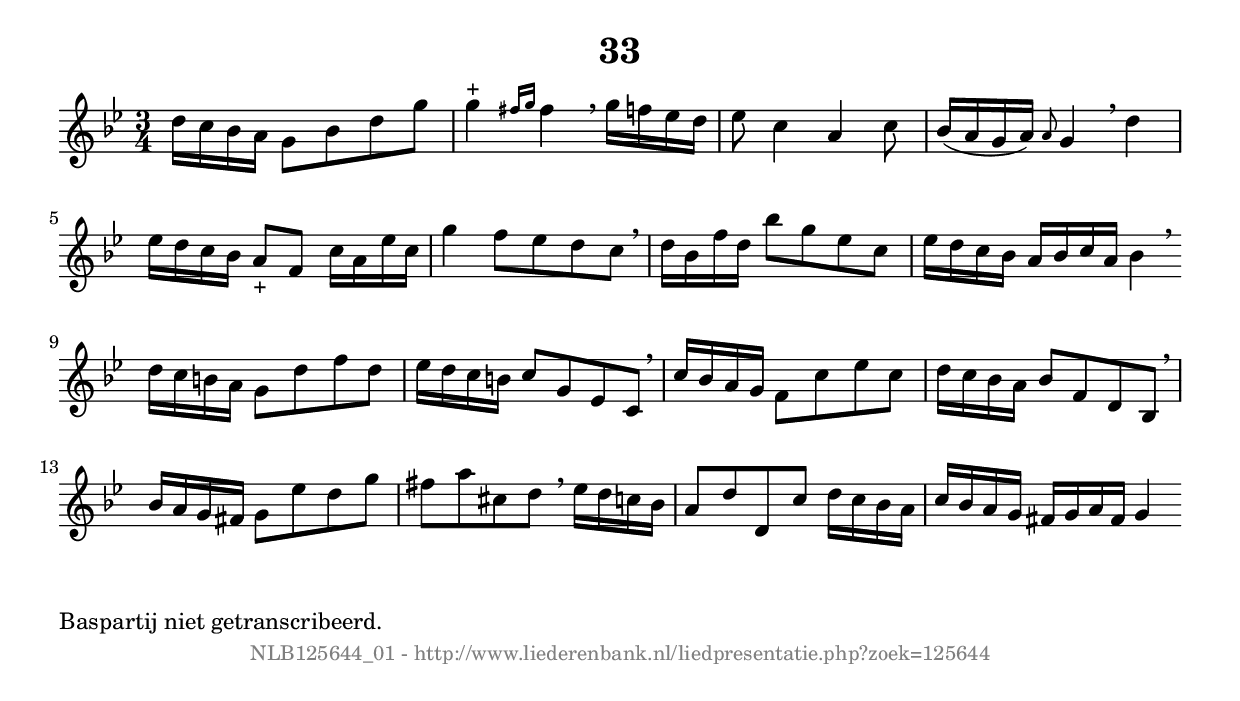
%
% produced by wce2krn 1.64 (7 June 2014)
%
\version"2.16"
#(append! paper-alist '(("long" . (cons (* 210 mm) (* 2000 mm)))))
#(set-default-paper-size "long")
sb = {\breathe}
mBreak = {\breathe }
bBreak = {\breathe }
x = {\once\override NoteHead #'style = #'cross }
gl=\glissando
itime={\override Staff.TimeSignature #'stencil = ##f }
ficta = {\once\set suggestAccidentals = ##t}
fine = {\once\override Score.RehearsalMark #'self-alignment-X = #1 \mark \markup {\italic{Fine}}}
dc = {\once\override Score.RehearsalMark #'self-alignment-X = #1 \mark \markup {\italic{D.C.}}}
dcf = {\once\override Score.RehearsalMark #'self-alignment-X = #1 \mark \markup {\italic{D.C. al Fine}}}
dcc = {\once\override Score.RehearsalMark #'self-alignment-X = #1 \mark \markup {\italic{D.C. al Coda}}}
ds = {\once\override Score.RehearsalMark #'self-alignment-X = #1 \mark \markup {\italic{D.S.}}}
dsf = {\once\override Score.RehearsalMark #'self-alignment-X = #1 \mark \markup {\italic{D.S. al Fine}}}
dsc = {\once\override Score.RehearsalMark #'self-alignment-X = #1 \mark \markup {\italic{D.S. al Coda}}}
pv = {\set Score.repeatCommands = #'((volta "1"))}
sv = {\set Score.repeatCommands = #'((volta "2"))}
tv = {\set Score.repeatCommands = #'((volta "3"))}
qv = {\set Score.repeatCommands = #'((volta "4"))}
xv = {\set Score.repeatCommands = #'((volta #f))}
\header{ tagline = ""
title = "33"
}
\score {{
\key g \minor
\relative g'
{
\set melismaBusyProperties = #'()
\time 3/4
\tempo 4=120
\override Score.MetronomeMark #'transparent = ##t
\override Score.RehearsalMark #'break-visibility = #(vector #t #t #f)
d'16 c bes a g8 bes d g g4^"+" \grace {fis16 g} fis4 \sb g16 f es d es8 c4 a c8 bes16( a g a) \grace {a8} g4 \mBreak
d'4 es16 d c bes a8_"+" f c'16 a es' c g'4 f8 es d c \sb d16 bes f' d bes'8 g es c es16 d c bes a bes c a bes4 \bar ":|:" \bBreak
d16 c b a g8 d' f d es16 d c b c8 g es c \sb c'16 bes a g f8 c' es c d16 c bes a bes8 f d bes \mBreak \bar "|"
bes'16 a g fis g8 es' d g fis a cis, d \sb es16 d c bes a8 d d, c' d16 c bes a c bes a g fis g a fis g4 \bar ":|"
 }}
 \midi { }
 \layout {
            indent = 0.0\cm
}
}
\markup { \wordwrap-string #" 
Baspartij niet getranscribeerd.
"}
\markup { \vspace #0 } \markup { \with-color #grey \fill-line { \center-column { \smaller "NLB125644_01 - http://www.liederenbank.nl/liedpresentatie.php?zoek=125644" } } }
